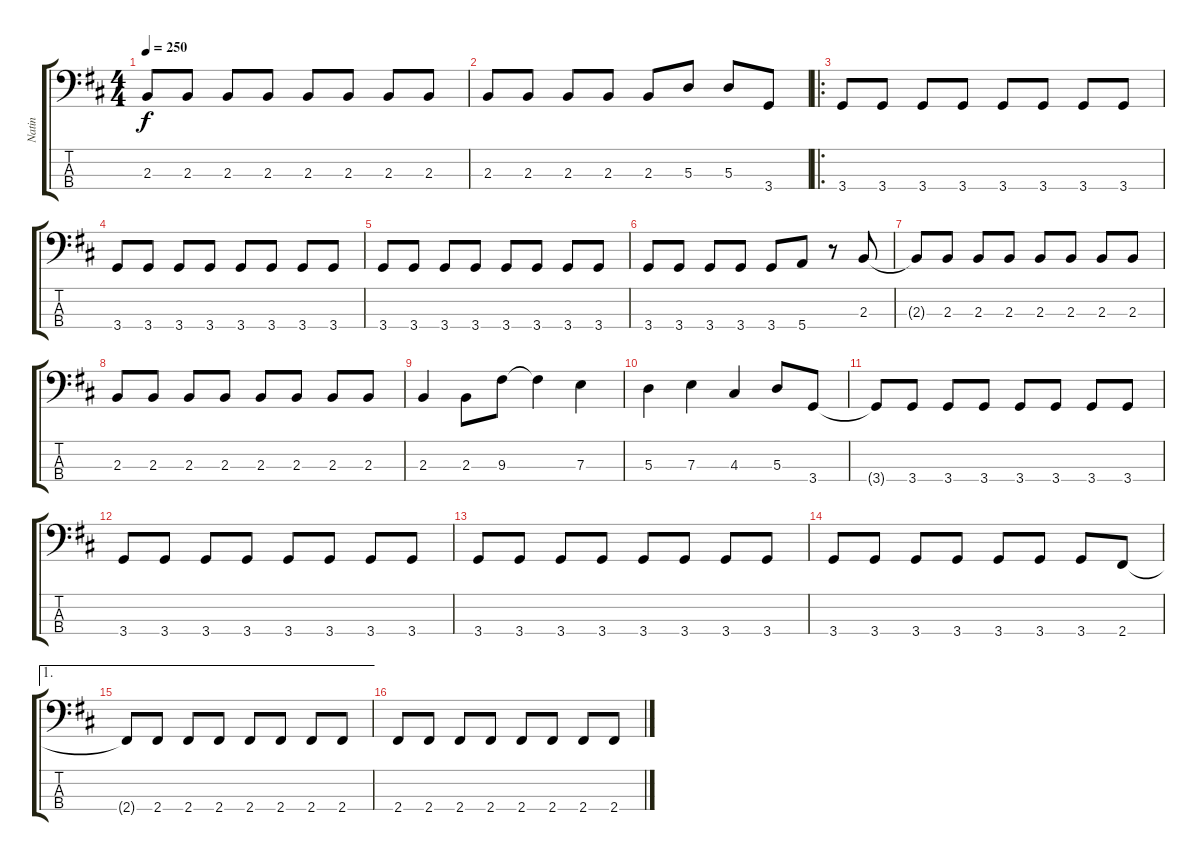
\track ("Natin" "Natin") {instrument electricbassfinger}
\staff {score tabs}
\tuning (G2 D2 A1 E1) {hide}
\ts (4 4)
\tempo 250
\clef f4
\ks d
2.3.8{dy f} 2.3.8 2.3.8 2.3.8 2.3.8 2.3.8 2.3.8 2.3.8 |
2.3.8 2.3.8 2.3.8 2.3.8 2.3.8 5.3.8 5.3.8 3.4.8 |
\ro
3.4.8 3.4.8 3.4.8 3.4.8 3.4.8 3.4.8 3.4.8 3.4.8 |
3.4.8 3.4.8 3.4.8 3.4.8 3.4.8 3.4.8 3.4.8 3.4.8 |
3.4.8 3.4.8 3.4.8 3.4.8 3.4.8 3.4.8 3.4.8 3.4.8 |
3.4.8 3.4.8 3.4.8 3.4.8 3.4.8 5.4.8 r.8 2.3.8 |
2.3{t}.8 2.3.8 2.3.8 2.3.8 2.3.8 2.3.8 2.3.8 2.3.8 |
2.3.8 2.3.8 2.3.8 2.3.8 2.3.8 2.3.8 2.3.8 2.3.8 |
2.3.4 2.3.8 9.3.8 9.3{t}.4 7.3.4 |
5.3.4 7.3.4 4.3.4 5.3.8 3.4.8 |
3.4{t}.8 3.4.8 3.4.8 3.4.8 3.4.8 3.4.8 3.4.8 3.4.8 |
3.4.8 3.4.8 3.4.8 3.4.8 3.4.8 3.4.8 3.4.8 3.4.8 |
3.4.8 3.4.8 3.4.8 3.4.8 3.4.8 3.4.8 3.4.8 3.4.8 |
3.4.8 3.4.8 3.4.8 3.4.8 3.4.8 3.4.8 3.4.8 2.4.8 |
\ae 1
2.4{t}.8 2.4.8 2.4.8 2.4.8 2.4.8 2.4.8 2.4.8 2.4.8 |
2.4.8 2.4.8 2.4.8 2.4.8 2.4.8 2.4.8 2.4.8 2.4.8
